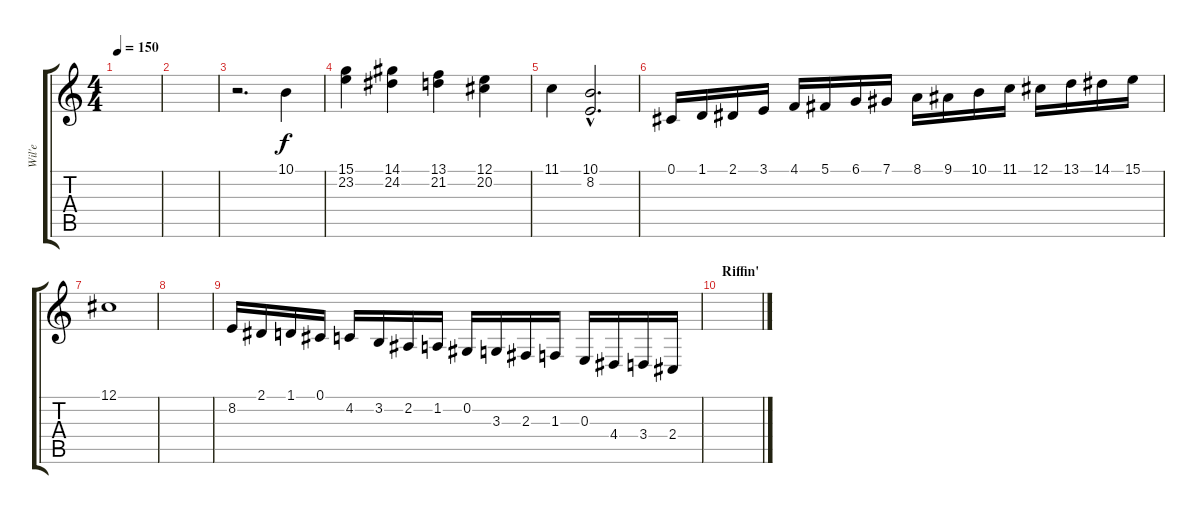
\track ("Wil'e" "Wil'e") {instrument stringensemble1}
\staff {score tabs}
\tuning (Db4 Ab3 E3 B2 Gb2 Db2) {hide}
\ts (4 4)
\tempo 150
\clef g2
\ks c
|
|
r.2{d} 10.1.4 |
(15.1 23.2).4 (14.1 24.2).4 (13.1 21.2).4 (12.1 20.2).4 |
11.1.4 (10.1{hac} 8.2{hac}).2{d} |
0.1.16 1.1.16 2.1.16 3.1.16 4.1.16 5.1.16 6.1.16 7.1.16 8.1.16 9.1.16 10.1.16 11.1.16 12.1.16 13.1.16 14.1.16 15.1.16 |
12.1.1 |
|
8.2.16 2.1.16 1.1.16 0.1.16 4.2.16 3.2.16 2.2.16 1.2.16 0.2.16 3.3.16 2.3.16 1.3.16 0.3.16 4.4.16 3.4.16 2.4.16 |
\section ("" "Riffin'")
